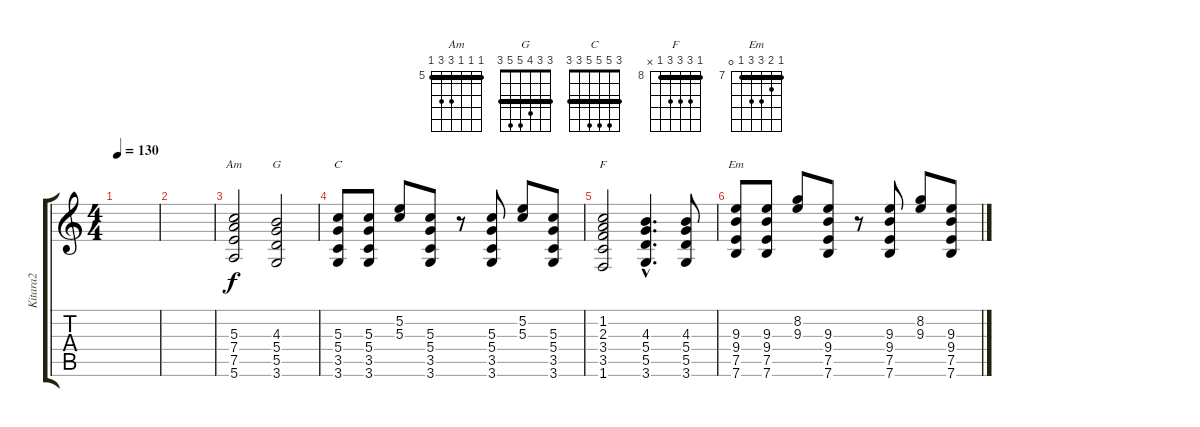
\track ("Kitara2" "Kitara2") {instrument overdrivenguitar}
\staff {score tabs}
\tuning (E4 B3 G3 D3 A2 E2) {hide}
\chord ("Am" 5 5 5 7 7 5) {firstfret 5 barre 5}
\chord ("G" 3 3 4 5 5 3) {barre 3}
\chord ("C" 3 5 5 5 3 3) {barre 3}
\chord ("F" 8 10 10 10 8 x) {firstfret 8 barre 8}
\chord ("Em" 7 8 9 9 7 0) {firstfret 7 barre 7}
\ts (4 4)
\tempo 130
\clef g2
\ks c
|
|
(5.3 7.4 7.5 5.6).2{ch "Am"} (4.3 5.4 5.5 3.6).2{ch "G"} |
(5.3 5.4 3.5 3.6).8{ch "C"} (5.3 5.4 3.5 3.6).8 (5.2 5.3).8 (5.3 5.4 3.5 3.6).8 r.8 (5.3 5.4 3.5 3.6).8 (5.2 5.3).8 (5.3 5.4 3.5 3.6).8 |
(1.2 2.3 3.4 3.5 1.6).2{ch "F"} (4.3{hac} 5.4{hac} 5.5{hac} 3.6{hac}).4{d} (4.3 5.4 5.5 3.6).8 |
(9.3 9.4 7.5 7.6).8{ch "Em"} (9.3 9.4 7.5 7.6).8 (8.2 9.3).8 (9.3 9.4 7.5 7.6).8 r.8 (9.3 9.4 7.5 7.6).8 (8.2 9.3).8 (9.3 9.4 7.5 7.6).8
